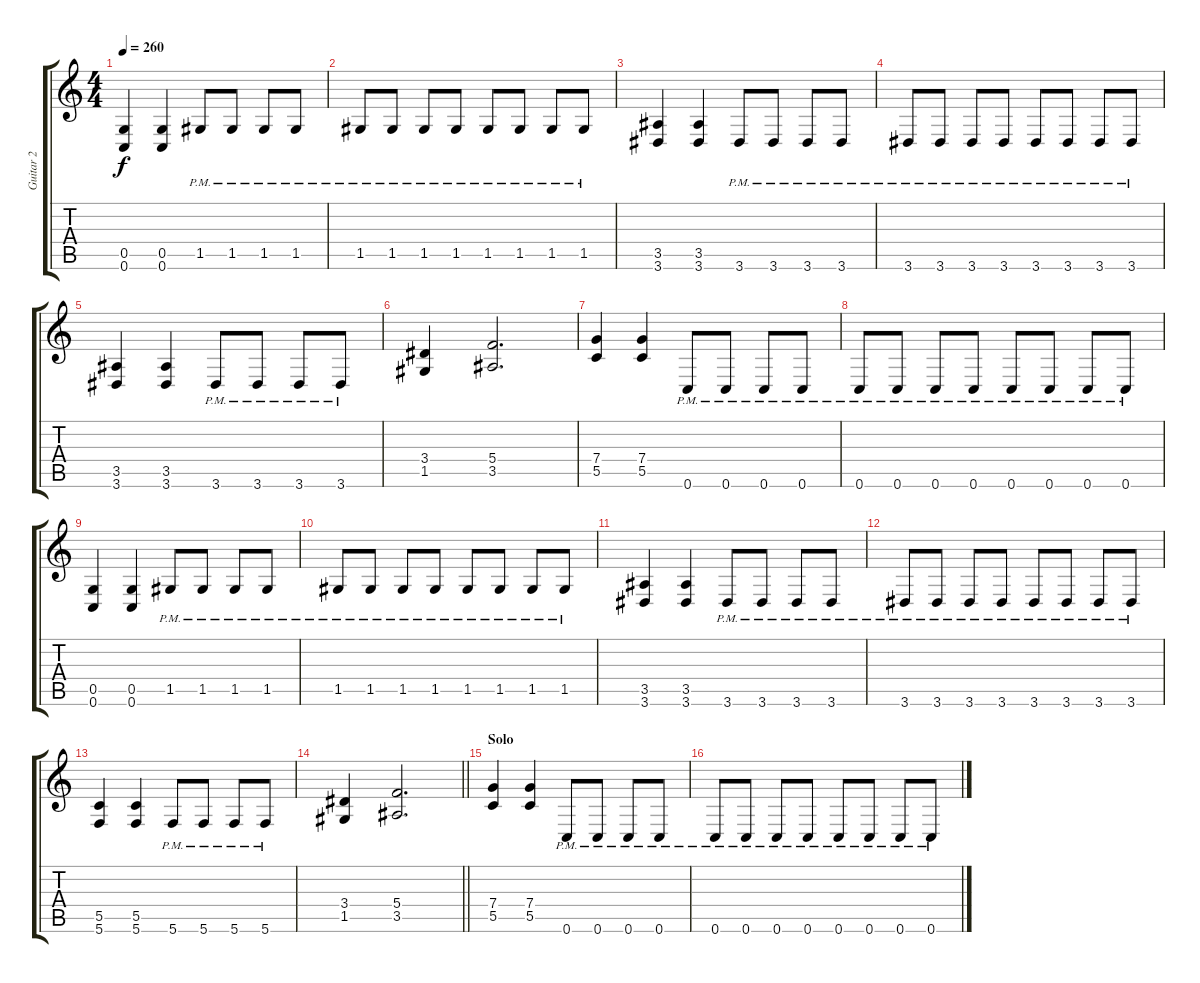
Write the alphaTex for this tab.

\track ("Guitar 2" "Guitar 2") {instrument distortionguitar}
\staff {score tabs}
\tuning (D4 A3 F3 C3 G2 C2) {hide}
\ts (4 4)
\tempo 260
\clef g2
\ks c
(0.5 0.6).4{dy f} (0.5 0.6).4 1.5{pm}.8 1.5{pm}.8 1.5{pm}.8 1.5{pm}.8 |
1.5{pm}.8 1.5{pm}.8 1.5{pm}.8 1.5{pm}.8 1.5{pm}.8 1.5{pm}.8 1.5{pm}.8 1.5{pm}.8 |
(3.5 3.6).4 (3.5 3.6).4 3.6{pm}.8 3.6{pm}.8 3.6{pm}.8 3.6{pm}.8 |
3.6{pm}.8 3.6{pm}.8 3.6{pm}.8 3.6{pm}.8 3.6{pm}.8 3.6{pm}.8 3.6{pm}.8 3.6{pm}.8 |
(3.5 3.6).4 (3.5 3.6).4 3.6{pm}.8 3.6{pm}.8 3.6{pm}.8 3.6{pm}.8 |
(3.4 1.5).4 (5.4 3.5).2{d} |
(7.4 5.5).4 (7.4 5.5).4 0.6{pm}.8 0.6{pm}.8 0.6{pm}.8 0.6{pm}.8 |
0.6{pm}.8 0.6{pm}.8 0.6{pm}.8 0.6{pm}.8 0.6{pm}.8 0.6{pm}.8 0.6{pm}.8 0.6{pm}.8 |
(0.5 0.6).4 (0.5 0.6).4 1.5{pm}.8 1.5{pm}.8 1.5{pm}.8 1.5{pm}.8 |
1.5{pm}.8 1.5{pm}.8 1.5{pm}.8 1.5{pm}.8 1.5{pm}.8 1.5{pm}.8 1.5{pm}.8 1.5{pm}.8 |
(3.5 3.6).4 (3.5 3.6).4 3.6{pm}.8 3.6{pm}.8 3.6{pm}.8 3.6{pm}.8 |
3.6{pm}.8 3.6{pm}.8 3.6{pm}.8 3.6{pm}.8 3.6{pm}.8 3.6{pm}.8 3.6{pm}.8 3.6{pm}.8 |
(5.5 5.6).4 (5.5 5.6).4 5.6{pm}.8 5.6{pm}.8 5.6{pm}.8 5.6{pm}.8 |
\barLineRight lightlight
(3.4 1.5).4 (5.4 3.5).2{d} |
\section ("" "Solo")
(7.4 5.5).4{balance 8} (7.4 5.5).4 0.6{pm}.8 0.6{pm}.8 0.6{pm}.8 0.6{pm}.8 |
0.6{pm}.8 0.6{pm}.8 0.6{pm}.8 0.6{pm}.8 0.6{pm}.8 0.6{pm}.8 0.6{pm}.8 0.6{pm}.8
